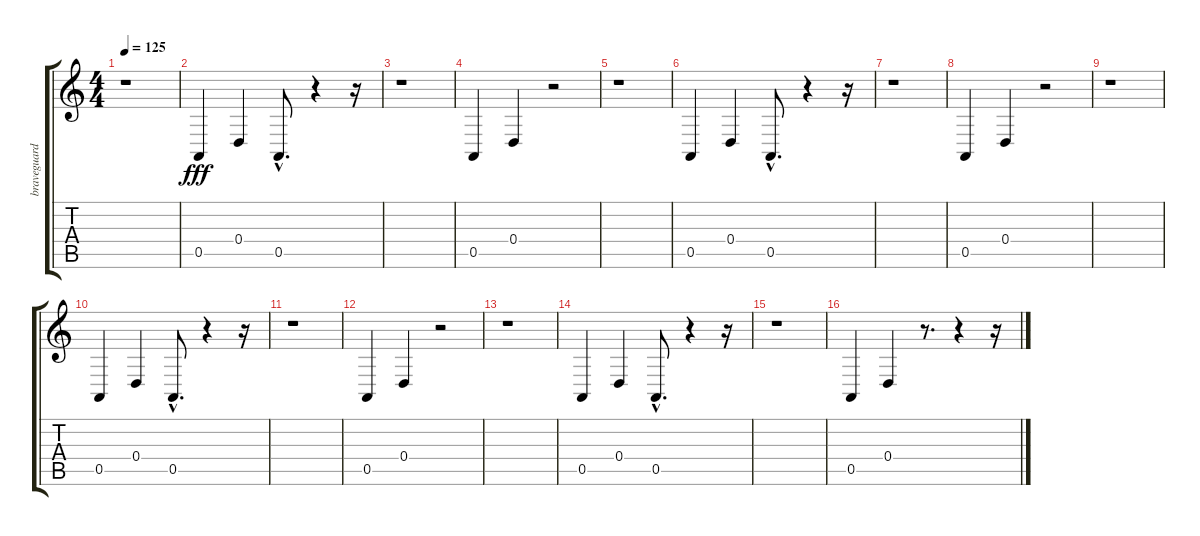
\track ("braveguard@gmx.de" "braveguard") {instrument seashore}
\staff {score tabs}
\tuning (E4 B3 G3 D3 A2 E2) {hide}
\ts (4 4)
\tempo 125
\clef g2
\ks c
r.1{dy fff} |
0.5.4 0.4.4 0.5{hac}.8{d} r.4 r.16 |
r.1 |
0.5.4 0.4.4 r.2 |
r.1 |
0.5.4{volume 16} 0.4.4 0.5{hac}.8{d} r.4 r.16 |
r.1 |
0.5.4 0.4.4 r.2 |
r.1 |
0.5.4 0.4.4 0.5{hac}.8{d} r.4 r.16 |
r.1 |
0.5.4 0.4.4 r.2 |
r.1 |
0.5.4{volume 16} 0.4.4 0.5{hac}.8{d} r.4 r.16 |
r.1 |
0.5.4 0.4.4 r.8{d} r.4 r.16
